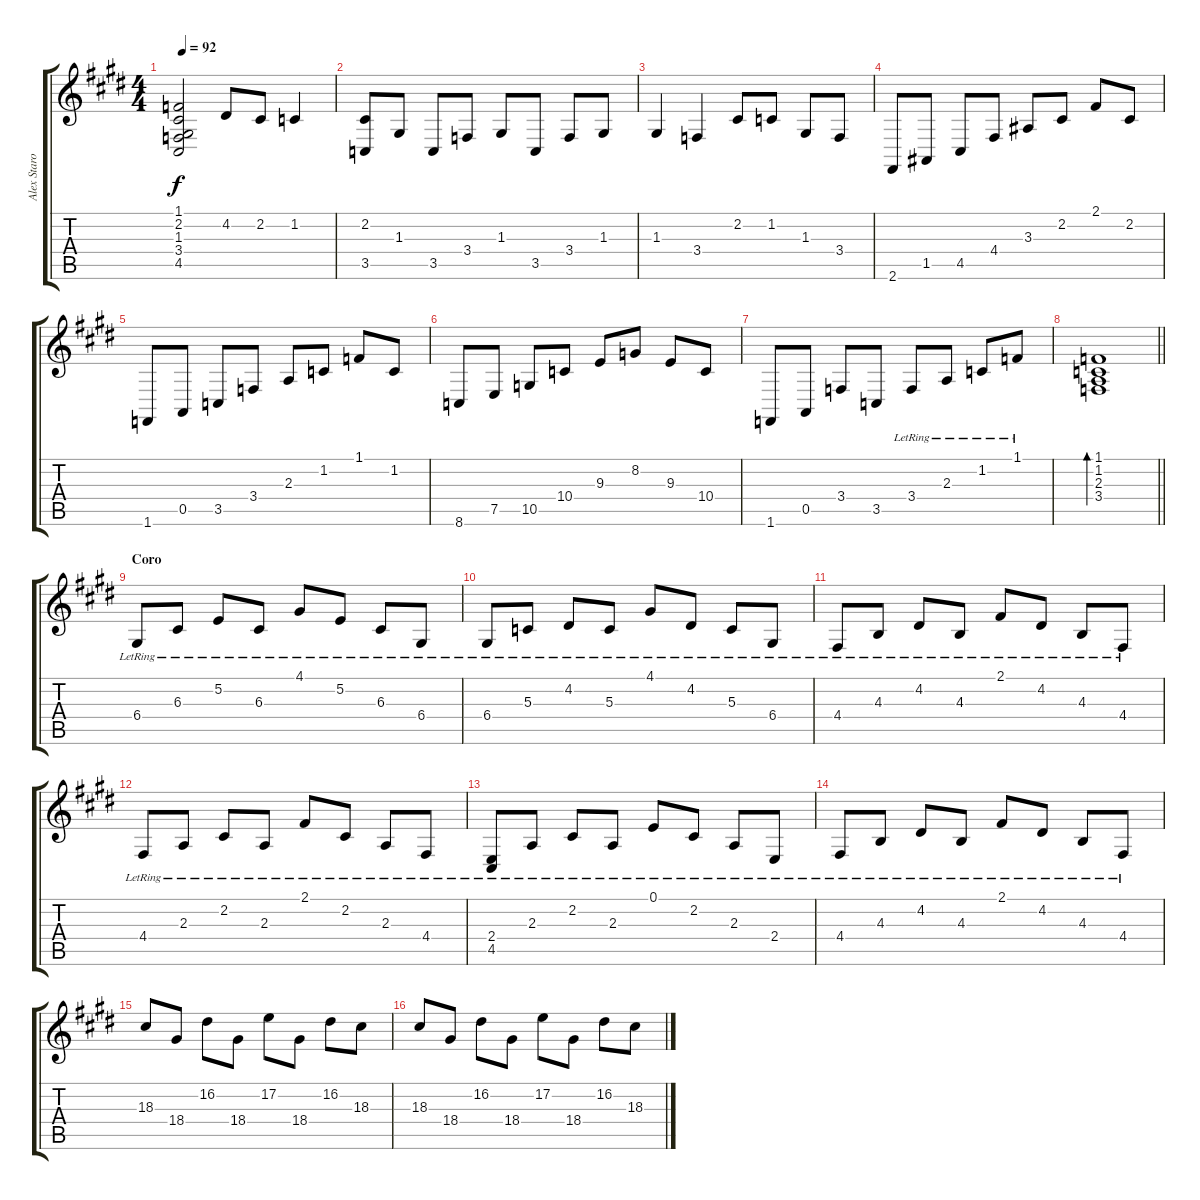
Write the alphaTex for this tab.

\track ("Alex Staropoli" "Alex Staro") {instrument acousticgrandpiano}
\staff {score tabs}
\tuning (E4 B3 G3 D3 A2 E2) {hide}
\ts (4 4)
\tempo 92
\clef g2
\ks c#minor
(1.1 2.2 1.3 3.4 4.5).2{dy f} 4.2.8 2.2.8 1.2.4 |
(2.2 3.5).8 1.3.8 3.5.8 3.4.8 1.3.8 3.5.8 3.4.8 1.3.8 |
1.3.4 3.4.4 2.2.8 1.2.8 1.3.8 3.4.8 |
2.6.8 1.5.8 4.5.8 4.4.8 3.3.8 2.2.8 2.1.8 2.2.8 |
1.6.8 0.5.8 3.5.8 3.4.8 2.3.8 1.2.8 1.1.8 1.2.8 |
8.6.8 7.5.8 10.5.8 10.4.8 9.3.8 8.2.8 9.3.8 10.4.8 |
1.6.8 0.5.8 3.4.8 3.5.8 3.4{lr}.8 2.3{lr}.8 1.2{lr}.8 1.1{lr}.8 |
\barLineRight lightlight
(1.1 1.2 2.3 3.4).1{bd 480} |
\section ("" "Coro")
6.4{lr}.8 6.3{lr}.8 5.2{lr}.8 6.3{lr}.8 4.1{lr}.8 5.2{lr}.8 6.3{lr}.8 6.4{lr}.8 |
6.4{lr}.8 5.3{lr}.8 4.2{lr}.8 5.3{lr}.8 4.1{lr}.8 4.2{lr}.8 5.3{lr}.8 6.4{lr}.8 |
4.4{lr}.8 4.3{lr}.8 4.2{lr}.8 4.3{lr}.8 2.1{lr}.8 4.2{lr}.8 4.3{lr}.8 4.4{lr}.8 |
4.4{lr}.8 2.3{lr}.8 2.2{lr}.8 2.3{lr}.8 2.1{lr}.8 2.2{lr}.8 2.3{lr}.8 4.4{lr}.8 |
(2.4{lr} 4.5{lr}).8 2.3{lr}.8 2.2{lr}.8 2.3{lr}.8 0.1{lr}.8 2.2{lr}.8 2.3{lr}.8 2.4{lr}.8 |
4.4{lr}.8 4.3{lr}.8 4.2{lr}.8 4.3{lr}.8 2.1{lr}.8 4.2{lr}.8 4.3{lr}.8 4.4{lr}.8 |
18.3.8 18.4.8 16.2.8 18.4.8 17.2.8 18.4.8 16.2.8 18.3.8 |
18.3.8 18.4.8 16.2.8 18.4.8 17.2.8 18.4.8 16.2.8 18.3.8
